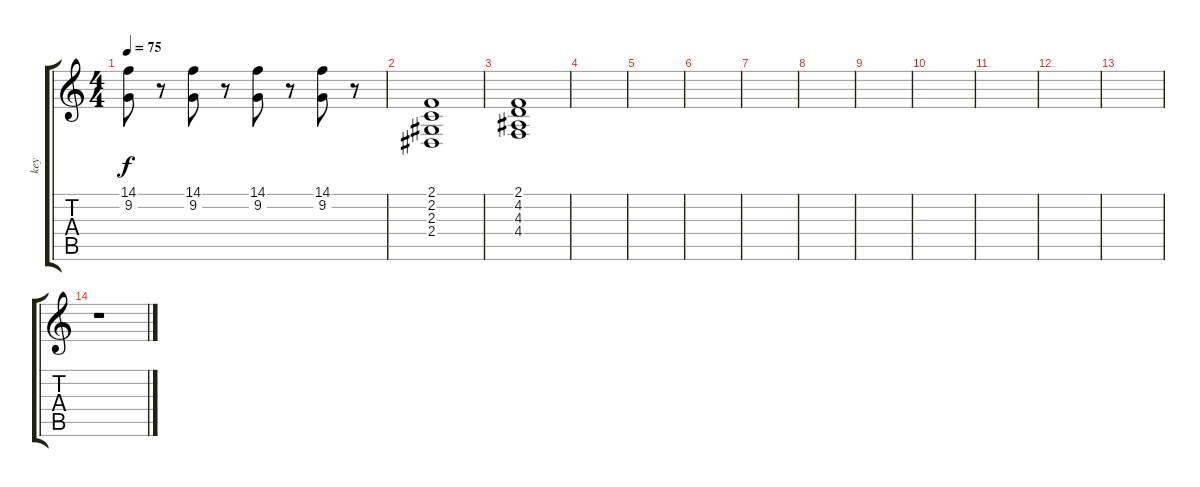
\track ("key" "key") {instrument synthstrings2}
\staff {score tabs}
\tuning (Eb4 Bb3 Gb3 Db3 Ab2 Eb2) {hide}
\ts (4 4)
\tempo 75
\clef g2
\ks c
(14.1 9.2).8{dy f} r.8 (14.1 9.2).8 r.8 (14.1 9.2).8 r.8 (14.1 9.2).8 r.8 |
(2.1 2.2 2.3 2.4).1 |
(2.1 4.2 4.3 4.4).1 |
|
|
|
|
|
|
|
|
|
|
r.1
